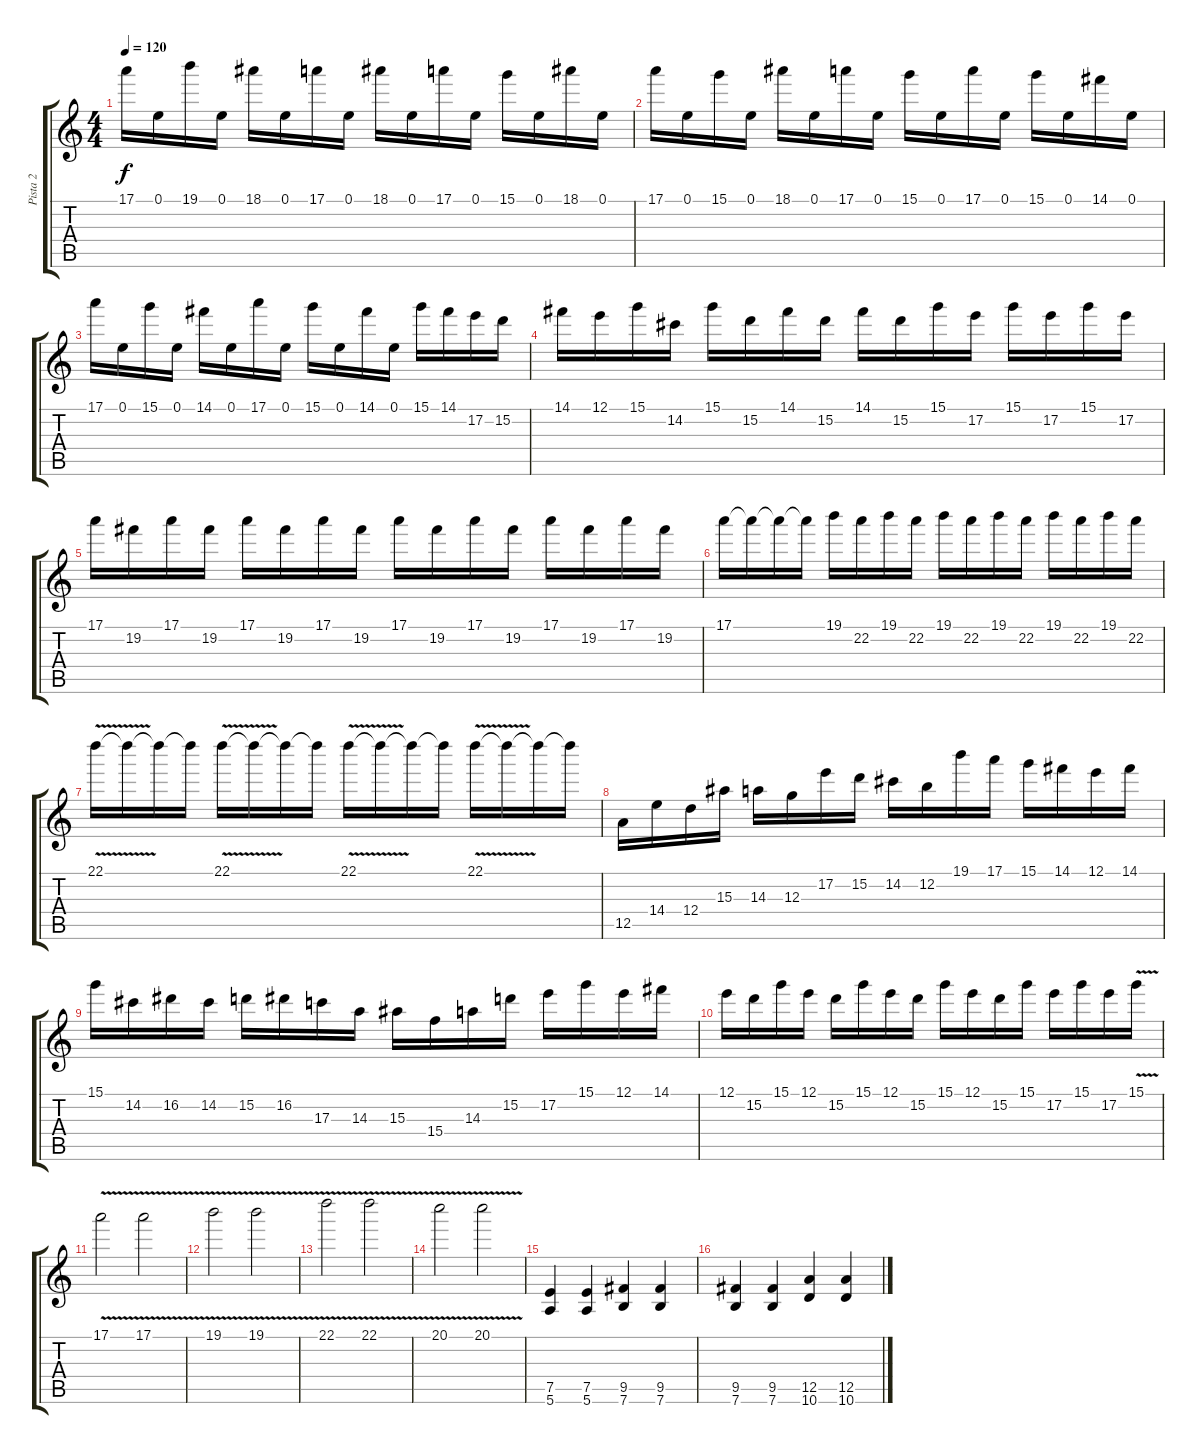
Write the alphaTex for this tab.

\track ("Pista 2" "Pista 2") {instrument distortionguitar}
\staff {score tabs}
\tuning (E4 B3 G3 D3 A2 E2) {hide}
\ts (4 4)
\tempo 120
\clef g2
\ks c
17.1.16{dy f} 0.1.16 19.1.16 0.1.16 18.1.16 0.1.16 17.1.16 0.1.16 18.1.16 0.1.16 17.1.16 0.1.16 15.1.16 0.1.16 18.1.16 0.1.16 |
17.1.16 0.1.16 15.1.16 0.1.16 18.1.16 0.1.16 17.1.16 0.1.16 15.1.16 0.1.16 17.1.16 0.1.16 15.1.16 0.1.16 14.1.16 0.1.16 |
17.1.16 0.1.16 15.1.16 0.1.16 14.1.16 0.1.16 17.1.16 0.1.16 15.1.16 0.1.16 14.1.16 0.1.16 15.1.16 14.1.16 17.2.16 15.2.16 |
14.1.16 12.1.16 15.1.16 14.2.16 15.1.16 15.2.16 14.1.16 15.2.16 14.1.16 15.2.16 15.1.16 17.2.16 15.1.16 17.2.16 15.1.16 17.2.16 |
17.1.16 19.2.16 17.1.16 19.2.16 17.1.16 19.2.16 17.1.16 19.2.16 17.1.16 19.2.16 17.1.16 19.2.16 17.1.16 19.2.16 17.1.16 19.2.16 |
17.1.16 17.1{t}.16 17.1{t}.16 17.1{t}.16 19.1.16 22.2.16 19.1.16 22.2.16 19.1.16 22.2.16 19.1.16 22.2.16 19.1.16 22.2.16 19.1.16 22.2.16 |
22.1{v}.16 22.1{t}.16 22.1{t}.16 22.1{t}.16 22.1{v}.16 22.1{t}.16 22.1{t}.16 22.1{t}.16 22.1{v}.16 22.1{t}.16 22.1{t}.16 22.1{t}.16 22.1{v}.16 22.1{t}.16 22.1{t}.16 22.1{t}.16 |
12.5.16 14.4.16 12.4.16 15.3.16 14.3.16 12.3.16 17.2.16 15.2.16 14.2.16 12.2.16 19.1.16 17.1.16 15.1.16 14.1.16 12.1.16 14.1.16 |
15.1.16 14.2.16 16.2.16 14.2.16 15.2.16 16.2.16 17.3.16 14.3.16 15.3.16 15.4.16 14.3.16 15.2.16 17.2.16 15.1.16 12.1.16 14.1.16 |
12.1.16 15.2.16 15.1.16 12.1.16 15.2.16 15.1.16 12.1.16 15.2.16 15.1.16 12.1.16 15.2.16 15.1.16 17.2.16 15.1.16 17.2.16 15.1{v}.16 |
17.1{v}.2 17.1{v}.2 |
19.1{v}.2 19.1{v}.2 |
22.1{v}.2 22.1{v}.2 |
20.1{v}.2 20.1{v}.2 |
(7.5 5.6).4 (7.5 5.6).4 (9.5 7.6).4 (9.5 7.6).4 |
(9.5 7.6).4 (9.5 7.6).4 (12.5 10.6).4 (12.5 10.6).4
